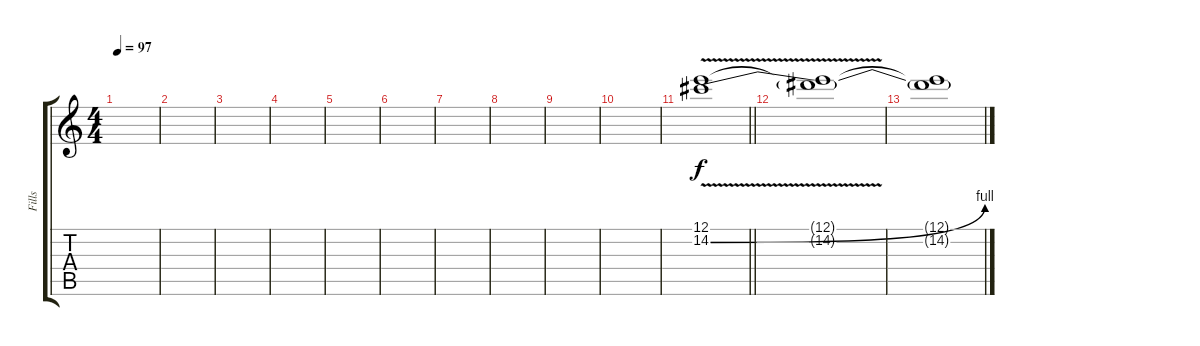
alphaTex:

\track ("Fills" "Fills") {instrument distortionguitar}
\staff {score tabs}
\tuning (E4 B3 G3 D3 A2 E2) {hide}
\ts (4 4)
\tempo 97
\clef g2
\ks c
|
|
|
|
|
|
|
|
|
|
\barLineRight lightlight
(12.1{v} 14.2{be (bend 0 0 60 4)}).1 |
(12.1{t} 14.2{t}).1 |
(12.1{t} 14.2{t}).1
